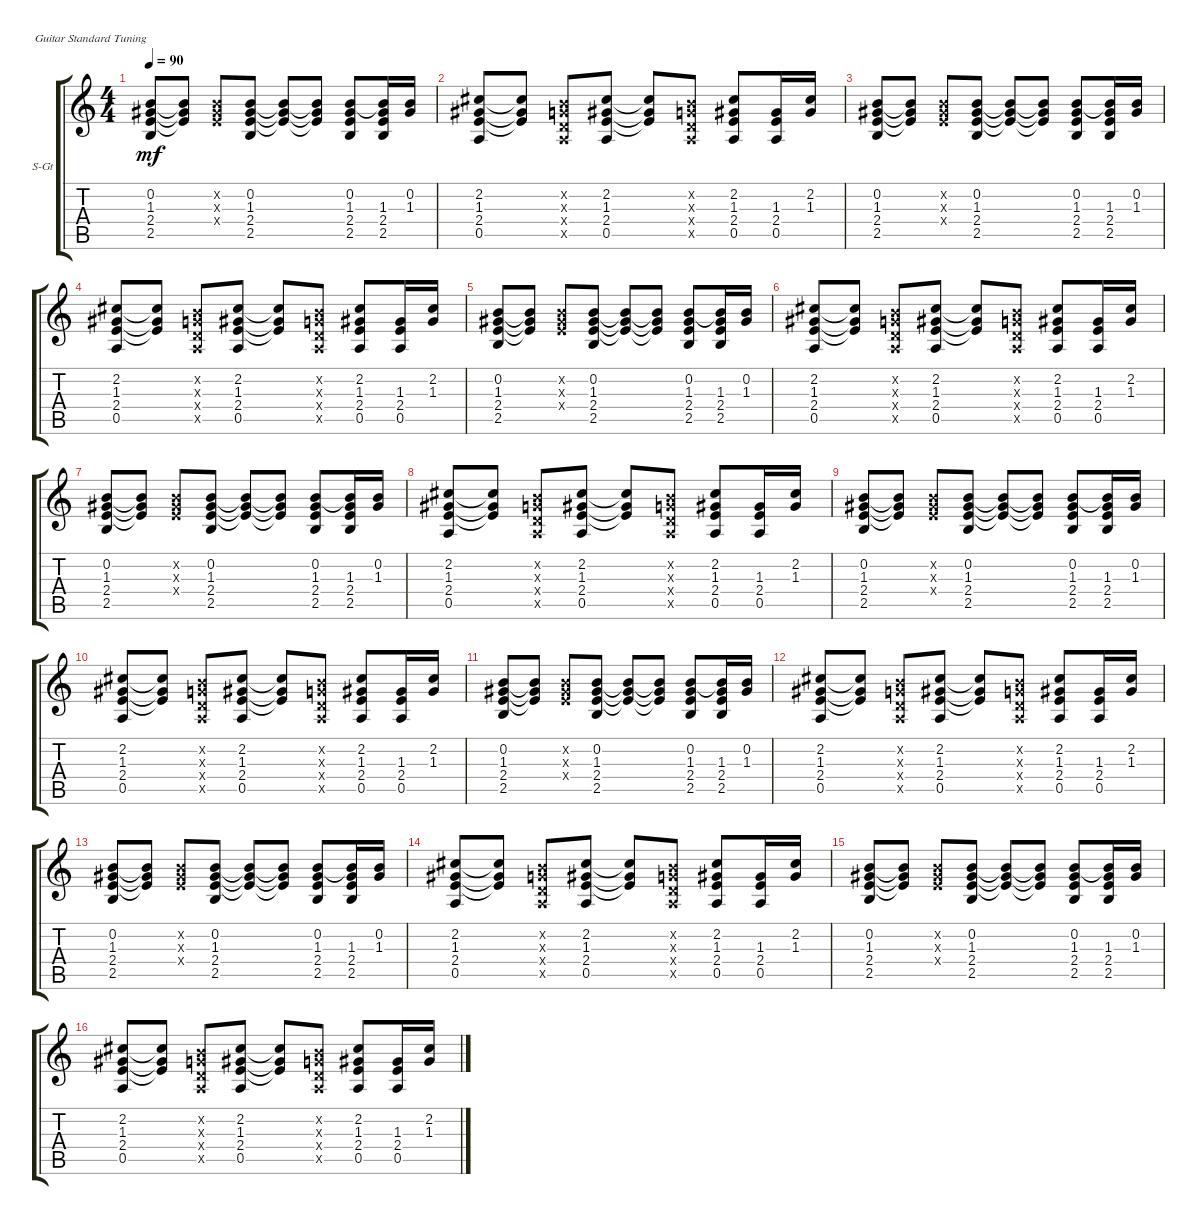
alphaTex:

\defaultSystemsLayout 4
\bracketExtendMode groupsimilarinstruments
\firstSystemTrackNameOrientation horizontal
\otherSystemsTrackNameOrientation horizontal
\track ("Gitar Akustik" "S-Gt") {instrument acousticguitarsteel}
\staff {score tabs}
\tuning (E4 B3 G3 D3 A2 E2)
\ts (4 4)
\tempo 90
\clef g2
\ks c
(2.4 1.3 0.2 2.5).8{dy mf} (2.4{t} 1.3{t} 0.2{t}).8 (2.4{x} 0.2{x} 1.3{x}).8 (2.4 1.3 0.2 2.5).8 (2.4{t} 0.2{t} 1.3{t}).8 (2.4{t} 0.2{t} 1.3{t}).8 (2.4 1.3 0.2 2.5).8 (2.4 1.3 0.2{t} 2.5).16 (0.2 1.3).16 |
(2.2 1.3 2.4 0.5).8 (2.2{t} 1.3{t} 2.4{t}).8 (0.2{x} 0.4{x} 0.3{x} 0.5{x}).8 (2.2 2.4 1.3 0.5).8 (2.2{t} 2.4{t} 1.3{t}).8 (0.2{x} 0.3{x} 0.4{x} 0.5{x}).8 (2.2 1.3 2.4 0.5).8 (2.4 1.3 0.5).16 (2.2 1.3).16 |
(2.4 1.3 0.2 2.5).8 (2.4{t} 1.3{t} 0.2{t}).8 (2.4{x} 0.2{x} 1.3{x}).8 (2.4 1.3 0.2 2.5).8 (2.4{t} 0.2{t} 1.3{t}).8 (2.4{t} 0.2{t} 1.3{t}).8 (2.4 1.3 0.2 2.5).8 (2.4 1.3 0.2{t} 2.5).16 (0.2 1.3).16 |
(2.2 1.3 2.4 0.5).8 (2.2{t} 1.3{t} 2.4{t}).8 (0.2{x} 0.4{x} 0.3{x} 0.5{x}).8 (2.2 2.4 1.3 0.5).8 (2.2{t} 2.4{t} 1.3{t}).8 (0.2{x} 0.3{x} 0.4{x} 0.5{x}).8 (2.2 1.3 2.4 0.5).8 (2.4 1.3 0.5).16 (2.2 1.3).16 |
(2.4 1.3 0.2 2.5).8 (2.4{t} 1.3{t} 0.2{t}).8 (2.4{x} 0.2{x} 1.3{x}).8 (2.4 1.3 0.2 2.5).8 (2.4{t} 0.2{t} 1.3{t}).8 (2.4{t} 0.2{t} 1.3{t}).8 (2.4 1.3 0.2 2.5).8 (2.4 1.3 0.2{t} 2.5).16 (0.2 1.3).16 |
(2.2 1.3 2.4 0.5).8 (2.2{t} 1.3{t} 2.4{t}).8 (0.2{x} 0.4{x} 0.3{x} 0.5{x}).8 (2.2 2.4 1.3 0.5).8 (2.2{t} 2.4{t} 1.3{t}).8 (0.2{x} 0.3{x} 0.4{x} 0.5{x}).8 (2.2 1.3 2.4 0.5).8 (2.4 1.3 0.5).16 (2.2 1.3).16 |
(2.4 1.3 0.2 2.5).8 (2.4{t} 1.3{t} 0.2{t}).8 (2.4{x} 0.2{x} 1.3{x}).8 (2.4 1.3 0.2 2.5).8 (2.4{t} 0.2{t} 1.3{t}).8 (2.4{t} 0.2{t} 1.3{t}).8 (2.4 1.3 0.2 2.5).8 (2.4 1.3 0.2{t} 2.5).16 (0.2 1.3).16 |
(2.2 1.3 2.4 0.5).8 (2.2{t} 1.3{t} 2.4{t}).8 (0.2{x} 0.4{x} 0.3{x} 0.5{x}).8 (2.2 2.4 1.3 0.5).8 (2.2{t} 2.4{t} 1.3{t}).8 (0.2{x} 0.3{x} 0.4{x} 0.5{x}).8 (2.2 1.3 2.4 0.5).8 (2.4 1.3 0.5).16 (2.2 1.3).16 |
(2.4 1.3 0.2 2.5).8 (2.4{t} 1.3{t} 0.2{t}).8 (2.4{x} 0.2{x} 1.3{x}).8 (2.4 1.3 0.2 2.5).8 (2.4{t} 0.2{t} 1.3{t}).8 (2.4{t} 0.2{t} 1.3{t}).8 (2.4 1.3 0.2 2.5).8 (2.4 1.3 0.2{t} 2.5).16 (0.2 1.3).16 |
(2.2 1.3 2.4 0.5).8 (2.2{t} 1.3{t} 2.4{t}).8 (0.2{x} 0.4{x} 0.3{x} 0.5{x}).8 (2.2 2.4 1.3 0.5).8 (2.2{t} 2.4{t} 1.3{t}).8 (0.2{x} 0.3{x} 0.4{x} 0.5{x}).8 (2.2 1.3 2.4 0.5).8 (2.4 1.3 0.5).16 (2.2 1.3).16 |
(2.4 1.3 0.2 2.5).8 (2.4{t} 1.3{t} 0.2{t}).8 (2.4{x} 0.2{x} 1.3{x}).8 (2.4 1.3 0.2 2.5).8 (2.4{t} 0.2{t} 1.3{t}).8 (2.4{t} 0.2{t} 1.3{t}).8 (2.4 1.3 0.2 2.5).8 (2.4 1.3 0.2{t} 2.5).16 (0.2 1.3).16 |
(2.2 1.3 2.4 0.5).8 (2.2{t} 1.3{t} 2.4{t}).8 (0.2{x} 0.4{x} 0.3{x} 0.5{x}).8 (2.2 2.4 1.3 0.5).8 (2.2{t} 2.4{t} 1.3{t}).8 (0.2{x} 0.3{x} 0.4{x} 0.5{x}).8 (2.2 1.3 2.4 0.5).8 (2.4 1.3 0.5).16 (2.2 1.3).16 |
(2.4 1.3 0.2 2.5).8 (2.4{t} 1.3{t} 0.2{t}).8 (2.4{x} 0.2{x} 1.3{x}).8 (2.4 1.3 0.2 2.5).8 (2.4{t} 0.2{t} 1.3{t}).8 (2.4{t} 0.2{t} 1.3{t}).8 (2.4 1.3 0.2 2.5).8 (2.4 1.3 0.2{t} 2.5).16 (0.2 1.3).16 |
(2.2 1.3 2.4 0.5).8 (2.2{t} 1.3{t} 2.4{t}).8 (0.2{x} 0.4{x} 0.3{x} 0.5{x}).8 (2.2 2.4 1.3 0.5).8 (2.2{t} 2.4{t} 1.3{t}).8 (0.2{x} 0.3{x} 0.4{x} 0.5{x}).8 (2.2 1.3 2.4 0.5).8 (2.4 1.3 0.5).16 (2.2 1.3).16 |
(2.4 1.3 0.2 2.5).8 (2.4{t} 1.3{t} 0.2{t}).8 (2.4{x} 0.2{x} 1.3{x}).8 (2.4 1.3 0.2 2.5).8 (2.4{t} 0.2{t} 1.3{t}).8 (2.4{t} 0.2{t} 1.3{t}).8 (2.4 1.3 0.2 2.5).8 (2.4 1.3 0.2{t} 2.5).16 (0.2 1.3).16 |
(2.2 1.3 2.4 0.5).8 (2.2{t} 1.3{t} 2.4{t}).8 (0.2{x} 0.4{x} 0.3{x} 0.5{x}).8 (2.2 2.4 1.3 0.5).8 (2.2{t} 2.4{t} 1.3{t}).8 (0.2{x} 0.3{x} 0.4{x} 0.5{x}).8 (2.2 1.3 2.4 0.5).8 (2.4 1.3 0.5).16 (2.2 1.3).16
